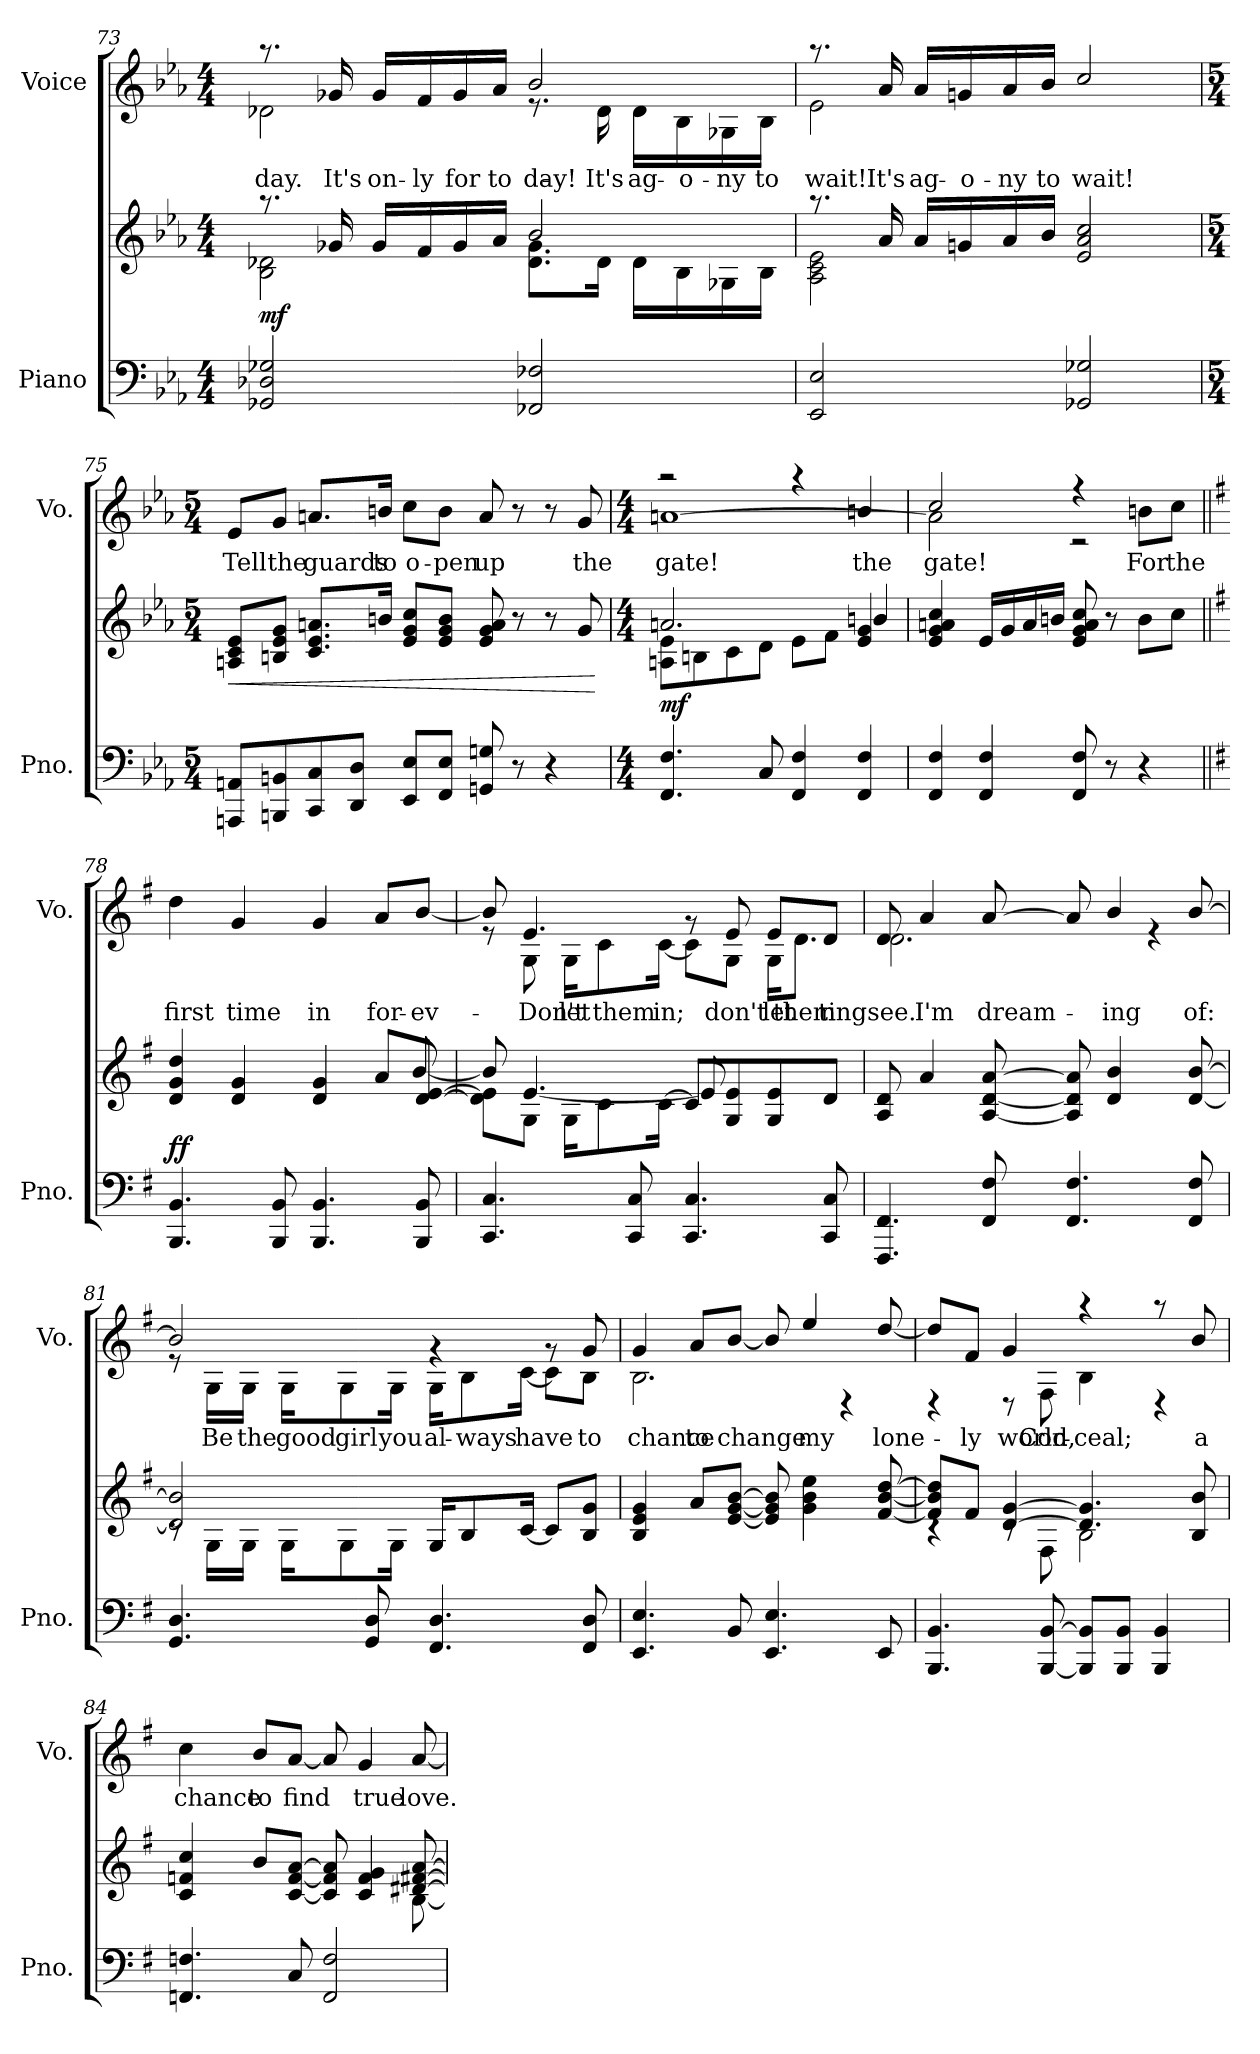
**kern	**kern	**dynam	**kern	**text
*part2	*part2	*part2	*part1	*part1
*staff3	*staff2	*staff2/3	*staff1	*staff1
*I"Piano	*	*	*I"Voice	*
*I'Pno.	*	*	*I'Vo.	*
*clefF4	*clefG2	*	*clefG2	*
*k[b-e-a-]	*k[b-e-a-]	*	*k[b-e-a-]	*
*M4/4	*M4/4	*	*M4/4	*
=73	=73	=73	=73	=73
*	*^	*	*	*
!	!	!	!LO:DY:a=2	!	!LO:LY:b
*	*	*	*	*^	*
2GG-X/ 2D-X/ 2G-X/	2B-\ 2d-X\	8.raa	mf	2d-X\	8.raa	-day.
!	!	!	!	!	!	!LO:LY:b
.	.	16g-X/	.	.	16g-X/	It's
!	!	!	!	!	!	!LO:LY:b
.	.	16g-/LL	.	.	16g-/LL	on-
!	!	!	!	!	!	!LO:LY:b
.	.	16f/	.	.	16f/	-ly
!	!	!	!	!	!	!LO:LY:b
.	.	16g-/	.	.	16g-/	for
!	!	!	!	!	!	!LO:LY:b
.	.	16a-/JJ	.	.	16a-/JJ	to-
!	!	!	!	!	!	!LO:LY:b
2FF-X/ 2F-X/	2b-/	8.d-\ 8.g-\L	.	2b-/	8.r	day!
!	!	!	!	!	!	!LO:LY:b
.	.	16d-\Jk	.	.	16d-\	-It's
!	!	!	!	!	!	!LO:LY:b
.	.	16d-\LL	.	.	16d-\LL	ag-
!	!	!	!	!	!	!LO:LY:b
.	.	16B-\	.	.	16B-\	-o-
!	!	!	!	!	!	!LO:LY:b
.	.	16G-X\	.	.	16G-X\	-ny
!	!	!	!	!	!	!LO:LY:b
.	.	16B-\JJ	.	.	16B-\JJ	to
!!LO:LB:g=z	!!
=74	=74	=74	=74	=74	=74	=74
!	!	!	!	!	!	!LO:LY:b
2EE-/ 2E-/	2A-\ 2c\ 2e-\	8.raa	.	2e-\	8.raa	wait!
!	!	!	!	!	!	!LO:LY:b
.	.	16a-/	.	.	16a-/	It's
!	!	!	!	!	!	!LO:LY:b
.	.	16a-/LL	.	.	16a-/LL	ag-
!	!	!	!	!	!	!LO:LY:b
.	.	16gn/	.	.	16gn/	-o-
!	!	!	!	!	!	!LO:LY:b
.	.	16a-/	.	.	16a-/	-ny
!	!	!	!	!	!	!LO:LY:b
.	.	16b-/JJ	.	.	16b-/JJ	to
!	!	!	!	!	!	!LO:LY:b
2GG-X/ 2G-X/	2e-/ 2a-/ 2cc/	2ryy	.	2cc/	2ryy	wait!
*	*v	*v	*	*	*	*
*	*	*	*v	*v	*
=75	=75	=75	=75	=75
*M5/4	*M5/4	*	*M5/4	*
*	*^	*	*^	*
!	!LO:TX:a:i:t=rall.	!	!	!	!	!
!	!	!	!LO:HP:b	!	!	!LO:LY:b
*	*v	*v	*	*	*	*
*	*	*	*v	*v	*
8AAAn/ 8AAn/L	8An/ 8c/ 8e-/L	<	8e-/L	Tell
!	!	!	!	!LO:LY:b
8BBBn/ 8BBn/	8Bn/ 8e-/ 8g/J	.	8g/J	the
!	!	!	!	!LO:LY:b
8CC/ 8C/	8.c/ 8.e-/ 8.an/L	.	8.an/L	guards
8DD/ 8D/J	.	.	.	.
!	!	!	!	!LO:LY:b
.	16bn/Jk	.	16bn/Jk	to
!	!	!	!	!LO:LY:b
8EE-/ 8E-/L	8e-/ 8g/ 8cc/L	.	8cc\L	o-
!	!	!	!	!LO:LY:b
8FF/ 8E-/J	8e-/ 8g/ 8b/J	.	8b\J	-pen
!	!	!	!	!LO:LY:b
8GGn/ 8Gn/	8e-/ 8g/ 8a/	.	8a/	up
8r	8r	.	8r	.
4r	8r	.	8r	.
!	!	!	!	!LO:LY:b
.	8g/	.	8g/	the
.	.	[	.	.
!!LO:LB:g=z
=76	=76	=76	=76	=76
*M4/4	*M4/4	*	*M4/4	*
*	*^	*	*	*
!	!	!	!LO:DY:a=2	!	!LO:LY:b
*	*	*	*	*^	*
4.FF/ 4.F/	8An\ 8e-\L	2.an/	mf	[1an	2raa	gate!
.	8Bn\	.	.	.	.	.
.	8c\	.	.	.	.	.
8C/	8d\J	.	.	.	.	.
4FF/ 4F/	8e-\L	.	.	.	4raa	.
.	8f\J	.	.	.	.	.
!	!	!	!	!	!	!LO:LY:b
4FF/ 4F/	4e-/ 4g/	4bn/	.	.	4bn/	the
=77	=77	=77	=77	=77	=77	=77
!	!	!	!	!	!	!LO:LY:b
*	*v	*v	*	*	*	*
4FF/ 4F/	4e-/ 4g/ 4an/ 4cc/	.	2a\]	2cc/	gate!
4FF/ 4F/	16e-/LL	.	.	.	.
.	16g/	.	.	.	.
.	16a/	.	.	.	.
.	16bn/JJ	.	.	.	.
8FF/ 8F/	8e-/ 8g/ 8a/ 8cc/	.	4r	2r	.
8r	8r	.	.	.	.
!	!	!	!	!	!LO:LY:b
4r	8b\L	.	8bn\L	.	For
!	!	!	!	!	!LO:LY:b
.	8cc\J	.	8cc\J	.	the
*	*	*	*v	*v	*
=78||	=78||	=78||	=78||	=78||
*k[f#]	*k[f#]	*	*k[f#]	*
*	*^	*	*	*
!	!	!	!LO:DY:a=2	!	!LO:LY:b
4.BBB/ 4.BB/	4d/ 4g/ 4dd/	2..ryy	ff	4dd\	first
!	!	!	!	!	!LO:LY:b
.	4d/ 4g/	.	.	4g/	time
8BBB/ 8BB/	.	.	.	.	.
!	!	!	!	!	!LO:LY:b
4.BBB/ 4.BB/	4d/ 4g/	.	.	4g/	in
!	!	!	!	!	!LO:LY:b
.	8a/L	.	.	8a/L	for-
!	!	!	!	!	!LO:LY:b
8BBB/ 8BB/	[8d/ [8e/J	[8b/	.	[8b/J	-ev-
!!LO:LB:g=z
=79	=79	=79	=79	=79	=79
*	*	*	*	*^	*
4.CC/ 4.C/	8d\] 8e\]L	8b/]	.	8b/]	8re	.
!	!	!	!	!	!	!LO:LY:b
!	!	!	!	!	!	!LO:LY:b
.	8G\J	[4.e/	.	4.e/	8G\	Don't
!	!	!	!	!	!	!LO:LY:b
.	16G\KL	.	.	.	16G\KL	let
!	!	!	!	!	!	!LO:LY:b
.	8c\	.	.	.	8c\	them
8CC/ 8C/	.	.	.	.	.	.
!	!	!	!	!	!	!LO:LY:b
.	[16c\Jk	.	.	.	[16c\Jk	in;
4.CC/ 4.C/	8c/L]	8e/]	.	8rg	8c\L]	.
!	!	!	!	!	!	!LO:LY:b
!	!	!	!	!	!	!LO:LY:b
.	8G/ 8e/	4.ryy	.	8e/	8G\J	don't
!	!	!	!	!	!	!LO:LY:b
!	!	!	!	!	!	!LO:LY:b
.	8G/ 8e/	.	.	8e/L	16G\KL	let
!	!	!	!	!	!	!LO:LY:b
.	.	.	.	.	8.d\J	them
!	!	!	!	!	!	!LO:LY:b
8CC/ 8C/	8d/J	.	.	8d/J	.	-ting
*	*v	*v	*	*	*	*
=80	=80	=80	=80	=80	=80
!	!	!	!	!	!LO:LY:b
!	!	!	!	!	!LO:LY:b
4.FFF#/ 4.FF#/	8A/ 8d/	.	8d/	2.d\	see.
!	!	!	!	!	!LO:LY:b
.	4a/	.	4a/	.	I'm
!	!	!	!	!	!LO:LY:b
8FF#/ 8F#/	[8A/ [8d/ [8a/	.	[8a/	.	dream-
4.FF#/ 4.F#/	8A/] 8d/] 8a/]	.	8a/]	.	.
!	!	!	!	!	!LO:LY:b
.	4d/ 4b/	.	4b/	.	-ing
.	.	.	.	4re	.
!	!	!	!	!	!LO:LY:b
8FF#/ 8F#/	[8d/ [8b/	.	[8b/	.	of:
!!LO:PB:g=z	!!
=81	=81	=81	=81	=81	=81
*	*^	*	*	*	*
4.GG/ 4.D/	2d/] 2b/]	8rc	.	2b/]	8re	.
!	!	!	!	!	!	!LO:LY:b
.	.	16G\LL	.	.	16G\LL	Be
!	!	!	!	!	!	!LO:LY:b
.	.	16G\JJ	.	.	16G\JJ	the
!	!	!	!	!	!	!LO:LY:b
.	.	16G\KL	.	.	16G\KL	good
!	!	!	!	!	!	!LO:LY:b
.	.	8G\	.	.	8G\	girl
8GG/ 8D/	.	.	.	.	.	.
!	!	!	!	!	!	!LO:LY:b
.	.	16G\Jk	.	.	16G\Jk	you
!	!	!	!	!	!	!LO:LY:b
4.FF#/ 4.D/	16G/KL	2ryy	.	4rg	16G\KL	al-
!	!	!	!	!	!	!LO:LY:b
.	8B/	.	.	.	8B\	-ways
!	!	!	!	!	!	!LO:LY:b
.	[16c/Jk	.	.	.	[16c\Jk	have
.	8c/L]	.	.	8rg	8c\L]	.
!	!	!	!	!	!	!LO:LY:b
!	!	!	!	!	!	!LO:LY:b
8FF#/ 8D/	8B/ 8g/J	.	.	8g/	8B\J	to
*	*v	*v	*	*	*	*
=82	=82	=82	=82	=82	=82
!	!	!	!	!	!LO:LY:b
!	!	!	!	!	!LO:LY:b
4.EE/ 4.E/	4B/ 4e/ 4g/	.	2.B\	4g/	chance
!	!	!	!	!	!LO:LY:b
.	8a/L	.	.	8a/L	to
!	!	!	!	!	!LO:LY:b
8BB/	[8e/ [8g/ [8b/J	.	.	[8b/J	change
4.EE/ 4.E/	8e/] 8g/] 8b/]	.	.	8b/]	.
!	!	!	!	!	!LO:LY:b
.	4g\ 4b\ 4ee\	.	.	4ee/	my
.	.	.	4rD	.	.
!	!	!	!	!	!LO:LY:b
8EE/	[8f#/ [8b/ [8dd/	.	.	[8dd/	lone-
!!LO:LB:g=z	!!
=83	=83	=83	=83	=83	=83
*	*^	*	*	*	*
4.BBB/ 4.BB/	8f#/] 8b/] 8dd/]L	4rc	.	4rD	8dd/L]	.
!	!	!	!	!	!	!LO:LY:b
.	8f#/J	.	.	.	8f#/J	-ly
!	!	!	!	!	!	!LO:LY:b
.	[4d/ [4g/	8rc	.	8rD	4g/	world,
!	!	!	!	!	!	!LO:LY:b
[8BBB/ [8BB/	.	8F#\	.	8F#\	.	Con-
!	!	!	!	!	!	!LO:LY:b
8BBB/] 8BB/]L	4.d/] 4.g/]	2B\	.	4B\	4raa	ceal;
8BBB/ 8BB/J	.	.	.	.	.	.
4BBB/ 4BB/	.	.	.	4rD	8raa	.
!	!	!	!	!	!	!LO:LY:b
.	8B/ 8b/	.	.	.	8b/	a
=84	=84	=84	=84	=84	=84	=84
!	!	!	!	!	!	!LO:LY:b
*	*	*	*	*v	*v	*
4.FFn/ 4.Fn/	4c/ 4fn/ 4cc/	2..ryy	.	4cc\	chance
!	!	!	!	!	!LO:LY:b
.	8b/L	.	.	8b/L	to
!	!	!	!	!	!LO:LY:b
8C/	[8c/ [8f/ [8a/J	.	.	[8a/J	find
2FF/ 2F/	8c/] 8f/] 8a/]	.	.	8a/]	.
!	!	!	!	!	!LO:LY:b
.	4c/ 4f/ 4g/	.	.	4g/	true
!	!	!	!	!	!LO:LY:b
.	[8d#X/ [8f#X/ [8a/	[8B\	.	[8a/	love.
*	*v	*v	*	*	*
=	=	=	=	=
*-	*-	*-	*-	*-
